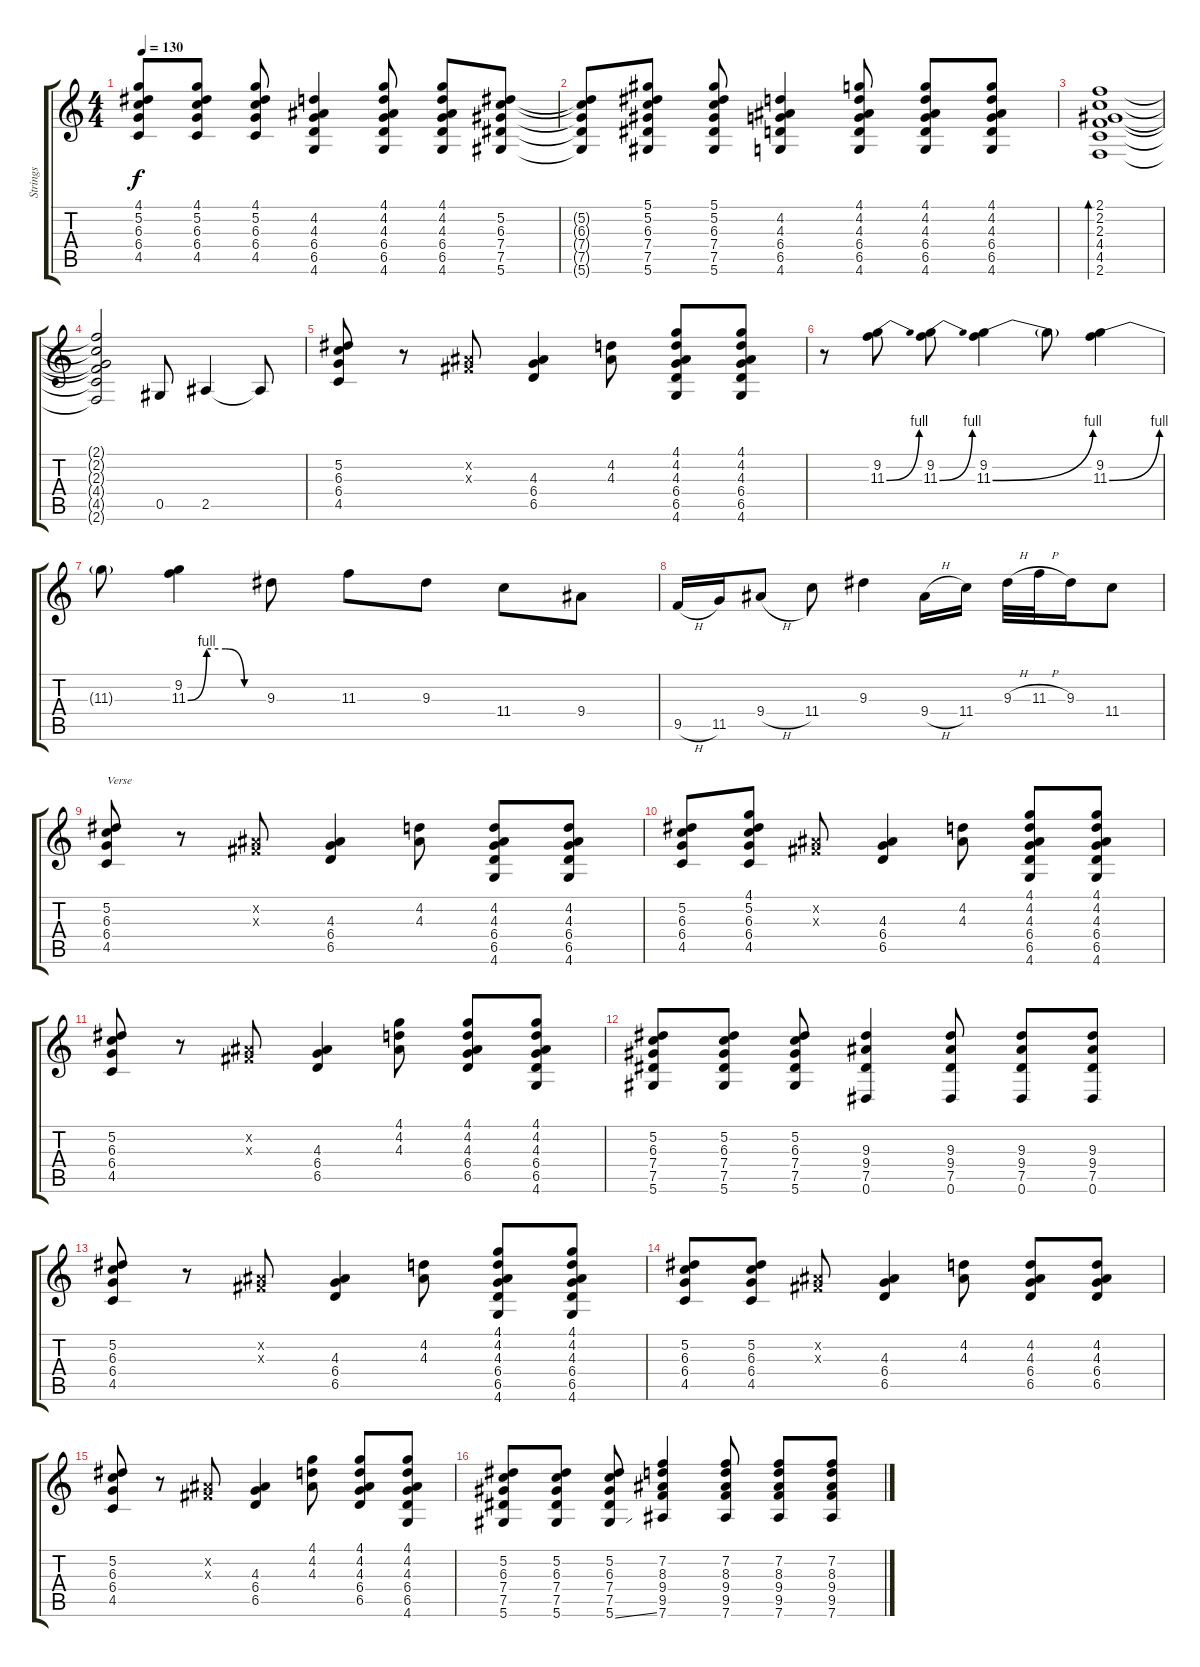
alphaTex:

\track ("Strings" "Strings") {instrument overdrivenguitar}
\staff {score tabs}
\tuning (Eb4 Bb3 Gb3 Db3 Ab2 Eb2) {hide}
\ts (4 4)
\tempo 130
\clef g2
\ks c
(4.1 5.2 6.3 6.4 4.5).8{dy f} (4.1 5.2 6.3 6.4 4.5).8 (4.1 5.2 6.3 6.4 4.5).8 (4.2 4.3 6.4 6.5 4.6).4 (4.1 4.2 4.3 6.4 6.5 4.6).8 (4.1 4.2 4.3 6.4 6.5 4.6).8 (5.2 6.3 7.4 7.5 5.6).8 |
(5.2{t} 6.3{t} 7.4{t} 7.5{t} 5.6{t}).8 (5.1 5.2 6.3 7.4 7.5 5.6).8 (5.1 5.2 6.3 7.4 7.5 5.6).8 (4.2 4.3 6.4 6.5 4.6).4 (4.1 4.2 4.3 6.4 6.5 4.6).8 (4.1 4.2 4.3 6.4 6.5 4.6).8 (4.1 4.2 4.3 6.4 6.5 4.6).8 |
(2.1 2.2 2.3 4.4 4.5 2.6).1{bd 120} |
(2.1{t} 2.2{t} 2.3{t} 4.4{t} 4.5{t} 2.6{t}).2 0.5.8 2.5.4 2.5{t}.8 |
(5.2 6.3 6.4 4.5).8 r.8 (0.2{x} 0.3{x}).8 (4.3 6.4 6.5).4 (4.2 4.3).8 (4.1 4.2 4.3 6.4 6.5 4.6).8 (4.1 4.2 4.3 6.4 6.5 4.6).8 |
r.8 (9.2 11.3{be (bend 0 0 60 4)}).8 (9.2 11.3{be (bend 0 0 60 4)}).8 (9.2 11.3{be (bend 0 0 60 4)}).4 11.3{t}.8 (9.2 11.3{be (bend 0 0 60 4)}).4 |
11.3{t}.8 (9.2 11.3{be (custom 0 0 15 4 30 4 45 0 60 0)}).4 9.3.8 11.3.8 9.3.8 11.4.8 9.4.8 |
9.5{h}.16 11.5.16 9.4{h}.8 11.4.8 9.3.4 9.4{h}.16 11.4.16 9.3{h}.32 11.3{h}.32 9.3.16 11.4.8 |
(5.2 6.3 6.4 4.5).8{txt "Verse"} r.8 (0.2{x} 0.3{x}).8 (4.3 6.4 6.5).4 (4.2 4.3).8 (4.2 4.3 6.4 6.5 4.6).8 (4.2 4.3 6.4 6.5 4.6).8 |
(5.2 6.3 6.4 4.5).8 (4.1 5.2 6.3 6.4 4.5).8 (0.2{x} 0.3{x}).8 (4.3 6.4 6.5).4 (4.2 4.3).8 (4.1 4.2 4.3 6.4 6.5 4.6).8 (4.1 4.2 4.3 6.4 6.5 4.6).8 |
(5.2 6.3 6.4 4.5).8 r.8 (0.2{x} 0.3{x}).8 (4.3 6.4 6.5).4 (4.1 4.2 4.3).8 (4.1 4.2 4.3 6.4 6.5).8 (4.1 4.2 4.3 6.4 6.5 4.6).8 |
(5.2 6.3 7.4 7.5 5.6).8 (5.2 6.3 7.4 7.5 5.6).8 (5.2 6.3 7.4 7.5 5.6).8 (9.3 9.4 7.5 0.6).4 (9.3 9.4 7.5 0.6).8 (9.3 9.4 7.5 0.6).8 (9.3 9.4 7.5 0.6).8 |
(5.2 6.3 6.4 4.5).8 r.8 (0.2{x} 0.3{x}).8 (4.3 6.4 6.5).4 (4.2 4.3).8 (4.1 4.2 4.3 6.4 6.5 4.6).8 (4.1 4.2 4.3 6.4 6.5 4.6).8 |
(5.2 6.3 6.4 4.5).8 (5.2 6.3 6.4 4.5).8 (0.2{x} 0.3{x}).8 (4.3 6.4 6.5).4 (4.2 4.3).8 (4.2 4.3 6.4 6.5).8 (4.2 4.3 6.4 6.5).8 |
(5.2 6.3 6.4 4.5).8 r.8 (0.2{x} 0.3{x}).8 (4.3 6.4 6.5).4 (4.1 4.2 4.3).8 (4.1 4.2 4.3 6.4 6.5).8 (4.1 4.2 4.3 6.4 6.5 4.6).8 |
(5.2 6.3 7.4 7.5 5.6).8 (5.2 6.3 7.4 7.5 5.6).8 (5.2 6.3 7.4 7.5 5.6{ss}).8 (7.2 8.3 9.4 9.5 7.6).4 (7.2 8.3 9.4 9.5 7.6).8 (7.2 8.3 9.4 9.5 7.6).8 (7.2 8.3 9.4 9.5 7.6).8
